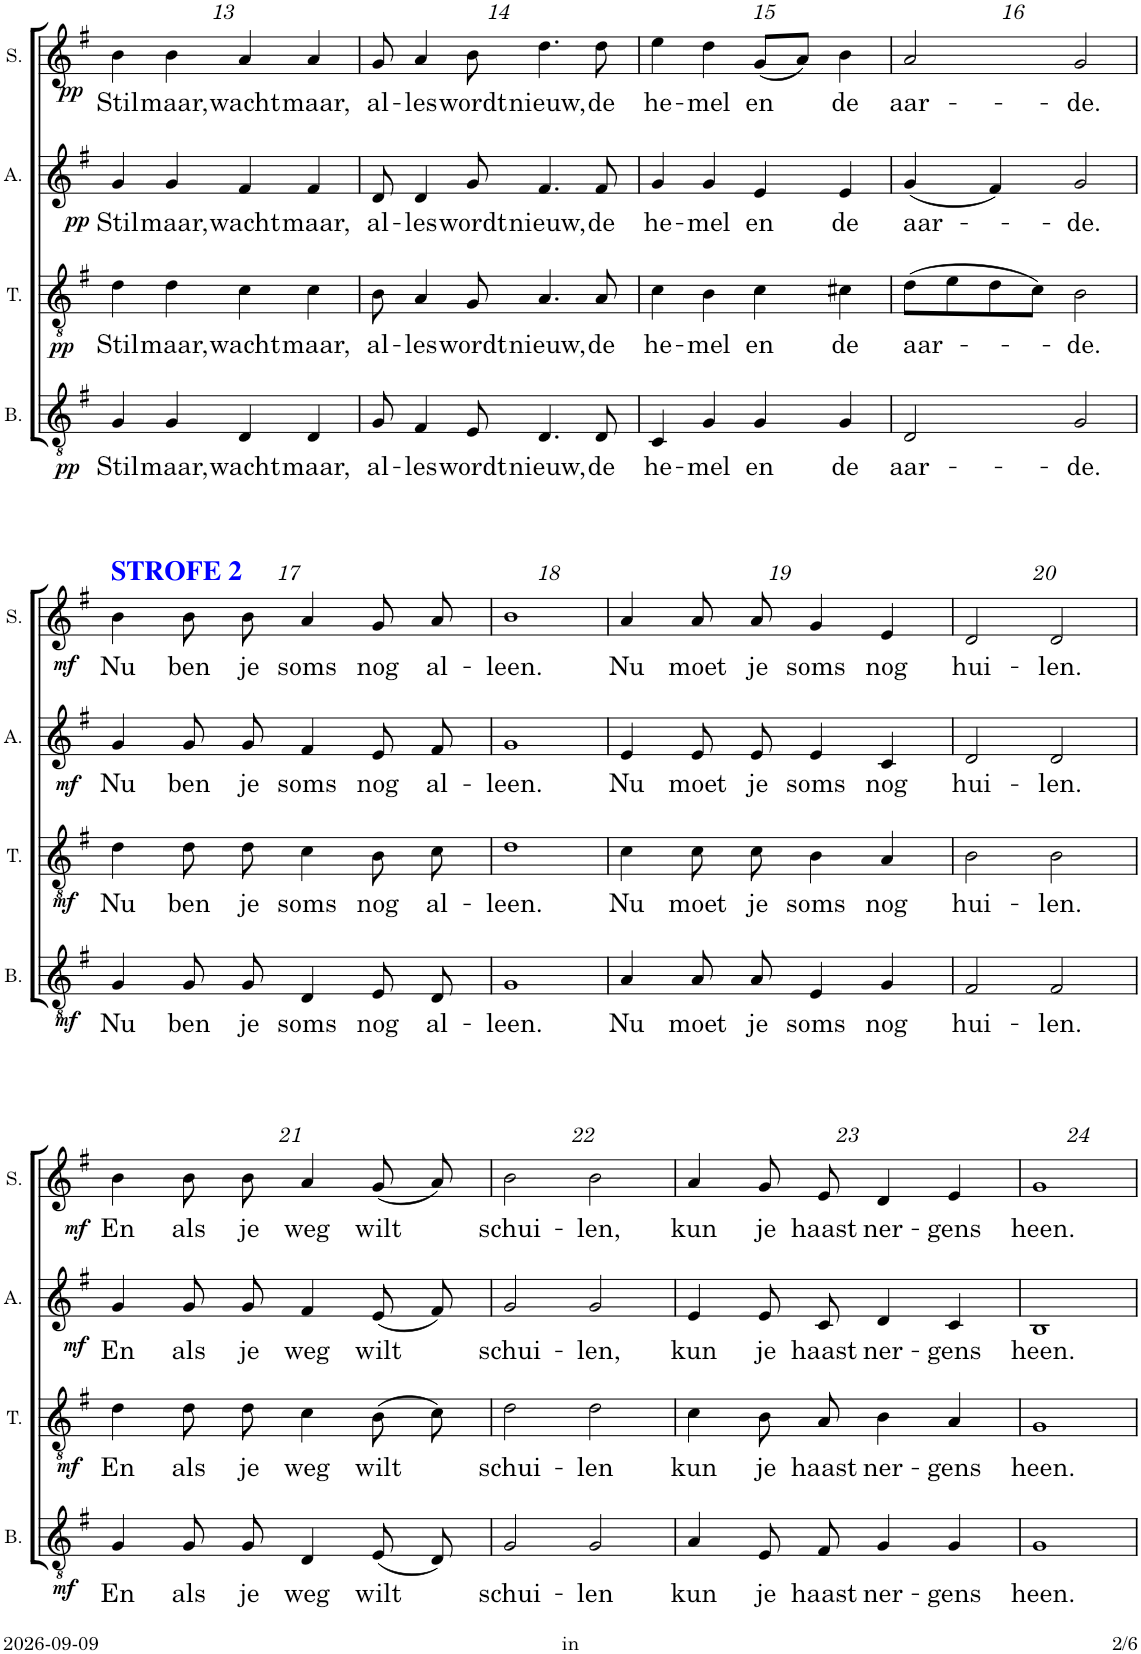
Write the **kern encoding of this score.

**kern	**text	**dynam	**kern	**text	**dynam	**kern	**text	**dynam	**kern	**text	**dynam
*part4	*part4	*part4	*part3	*part3	*part3	*part2	*part2	*part2	*part1	*part1	*part1
*staff4	*staff4	*staff4	*staff3	*staff3	*staff3	*staff2	*staff2	*staff2	*staff1	*staff1	*staff1
*I"Bass	*	*	*I"Tenor	*	*	*I"Alto	*	*	*I"Soprano	*	*
*I'B.	*	*	*I'T.	*	*	*I'A.	*	*	*I'S.	*	*
!!LO:PB:g=z
*clefGv2	*	*	*clefGv2	*	*	*clefG2	*	*	*clefG2	*	*
*k[f#]	*	*	*k[f#]	*	*	*k[f#]	*	*	*k[f#]	*	*
*M2/2	*	*	*M2/2	*	*	*M2/2	*	*	*M2/2	*	*
*met(c|)	*	*	*met(c|)	*	*	*met(c|)	*	*	*met(c|)	*	*
=13	=13	=13	=13	=13	=13	=13	=13	=13	=13	=13	=13
!	!LO:LY:b	!LO:DY:b	!	!LO:LY:b	!LO:DY:b	!	!LO:LY:b	!LO:DY:b	!	!LO:LY:b	!LO:DY:b
4G/	Stil	pp	4d\	Stil	pp	4g/	Stil	pp	4b\	Stil	pp
!	!LO:LY:b	!	!	!LO:LY:b	!	!	!LO:LY:b	!	!	!LO:LY:b	!
4G/	maar,	.	4d\	maar,	.	4g/	maar,	.	4b\	maar,	.
!	!LO:LY:b	!	!	!LO:LY:b	!	!	!LO:LY:b	!	!	!LO:LY:b	!
4D/	wacht	.	4c\	wacht	.	4f#/	wacht	.	4a/	wacht	.
!	!LO:LY:b	!	!	!LO:LY:b	!	!	!LO:LY:b	!	!	!LO:LY:b	!
4D/	maar,	.	4c\	maar,	.	4f#/	maar,	.	4a/	maar,	.
=14	=14	=14	=14	=14	=14	=14	=14	=14	=14	=14	=14
!	!LO:LY:b	!	!	!LO:LY:b	!	!	!LO:LY:b	!	!	!LO:LY:b	!
8G/	al-	.	8B\	al-	.	8d/	al-	.	8g/	al-	.
!	!LO:LY:b	!	!	!LO:LY:b	!	!	!LO:LY:b	!	!	!LO:LY:b	!
4F#/	-les	.	4A/	-les	.	4d/	-les	.	4a/	-les	.
!	!LO:LY:b	!	!	!LO:LY:b	!	!	!LO:LY:b	!	!	!LO:LY:b	!
8E/	wordt	.	8G/	wordt	.	8g/	wordt	.	8b\	wordt	.
!	!LO:LY:b	!	!	!LO:LY:b	!	!	!LO:LY:b	!	!	!LO:LY:b	!
4.D/	nieuw,	.	4.A/	nieuw,	.	4.f#/	nieuw,	.	4.dd\	nieuw,	.
!	!LO:LY:b	!	!	!LO:LY:b	!	!	!LO:LY:b	!	!	!LO:LY:b	!
8D/	de	.	8A/	de	.	8f#/	de	.	8dd\	de	.
=15	=15	=15	=15	=15	=15	=15	=15	=15	=15	=15	=15
!	!LO:LY:b	!	!	!LO:LY:b	!	!	!LO:LY:b	!	!	!LO:LY:b	!
4C/	he-	.	4c\	he-	.	4g/	he-	.	4ee\	he-	.
!	!LO:LY:b	!	!	!LO:LY:b	!	!	!LO:LY:b	!	!	!LO:LY:b	!
4G/	-mel	.	4B\	-mel	.	4g/	-mel	.	4dd\	-mel	.
!	!LO:LY:b	!	!	!LO:LY:b	!	!	!LO:LY:b	!	!	!LO:LY:b	!
4G/	en	.	4c\	en	.	4e/	en	.	(8g/L	en	.
.	.	.	.	.	.	.	.	.	8a/J)	.	.
!	!LO:LY:b	!	!	!LO:LY:b	!	!	!LO:LY:b	!	!	!LO:LY:b	!
4G/	-de	.	4c#X\	-de	.	4e/	-de	.	4b\	-de	.
=16	=16	=16	=16	=16	=16	=16	=16	=16	=16	=16	=16
!	!LO:LY:b	!	!	!LO:LY:b	!	!	!LO:LY:b	!	!	!LO:LY:b	!
2D/	aar-	.	(8d\L	aar-	.	(4g/	aar-	.	2a/	aar-	.
.	.	.	8e\	.	.	.	.	.	.	.	.
.	.	.	8d\	.	.	4f#/)	.	.	.	.	.
.	.	.	8c\J)	.	.	.	.	.	.	.	.
!	!LO:LY:b	!	!	!LO:LY:b	!	!	!LO:LY:b	!	!	!LO:LY:b	!
2G/	-de.	.	2B\	-de.	.	2g/	-de.	.	2g/	-de.	.
!!LO:LB:g=z
=17	=17	=17	=17	=17	=17	=17	=17	=17	=17	=17	=17
!	!	!	!	!	!	!	!	!	!LO:TX:a:B:color=#0000FF:t=STROFE 2	!	!
!	!LO:LY:b	!LO:DY:b	!	!LO:LY:b	!LO:DY:b	!	!LO:LY:b	!LO:DY:b	!	!LO:LY:b	!LO:DY:b
4G/	Nu	mf	4d\	Nu	mf	4g/	Nu	mf	4b\	Nu	mf
!	!LO:LY:b	!	!	!LO:LY:b	!	!	!LO:LY:b	!	!	!LO:LY:b	!
8G/L	ben	.	8d\	ben	.	8g/L	ben	.	8b\	ben	.
!	!LO:LY:b	!	!	!LO:LY:b	!	!	!LO:LY:b	!	!	!LO:LY:b	!
8G/J	je	.	8d\	je	.	8g/J	je	.	8b\	je	.
!	!LO:LY:b	!	!	!LO:LY:b	!	!	!LO:LY:b	!	!	!LO:LY:b	!
4D/	soms	.	4c\	soms	.	4f#/	soms	.	4a/	soms	.
!	!LO:LY:b	!	!	!LO:LY:b	!	!	!LO:LY:b	!	!	!LO:LY:b	!
8E/L	nog	.	8B\	nog	.	8e/L	nog	.	8g/	nog	.
!	!LO:LY:b	!	!	!LO:LY:b	!	!	!LO:LY:b	!	!	!LO:LY:b	!
8D/J	al-	.	8c\	al-	.	8f#/J	al-	.	8a/	al-	.
=18	=18	=18	=18	=18	=18	=18	=18	=18	=18	=18	=18
!	!LO:LY:b	!	!	!LO:LY:b	!	!	!LO:LY:b	!	!	!LO:LY:b	!
1G	-leen.	.	1d	-leen.	.	1g	-leen.	.	1b	-leen.	.
=19	=19	=19	=19	=19	=19	=19	=19	=19	=19	=19	=19
!	!LO:LY:b	!	!	!LO:LY:b	!	!	!LO:LY:b	!	!	!LO:LY:b	!
4A/	Nu	.	4c\	Nu	.	4e/	Nu	.	4a/	Nu	.
!	!LO:LY:b	!	!	!LO:LY:b	!	!	!LO:LY:b	!	!	!LO:LY:b	!
8A/L	moet	.	8c\	moet	.	8e/L	moet	.	8a/	moet	.
!	!LO:LY:b	!	!	!LO:LY:b	!	!	!LO:LY:b	!	!	!LO:LY:b	!
8A/J	je	.	8c\	je	.	8e/J	je	.	8a/	je	.
!	!LO:LY:b	!	!	!LO:LY:b	!	!	!LO:LY:b	!	!	!LO:LY:b	!
4E/	soms	.	4B\	soms	.	4e/	soms	.	4g/	soms	.
!	!LO:LY:b	!	!	!LO:LY:b	!	!	!LO:LY:b	!	!	!LO:LY:b	!
4G/	nog	.	4A/	nog	.	4c/	nog	.	4e/	nog	.
=20	=20	=20	=20	=20	=20	=20	=20	=20	=20	=20	=20
!	!LO:LY:b	!	!	!LO:LY:b	!	!	!LO:LY:b	!	!	!LO:LY:b	!
2F#/	hui-	.	2B\	hui-	.	2d/	hui-	.	2d/	hui-	.
!	!LO:LY:b	!	!	!LO:LY:b	!	!	!LO:LY:b	!	!	!LO:LY:b	!
2F#/	-len.	.	2B\	-len.	.	2d/	-len.	.	2d/	-len.	.
!!LO:LB:g=z
=21	=21	=21	=21	=21	=21	=21	=21	=21	=21	=21	=21
!	!LO:LY:b	!LO:DY:b	!	!LO:LY:b	!LO:DY:b	!	!LO:LY:b	!LO:DY:b	!	!LO:LY:b	!LO:DY:b
4G/	En	mf	4d\	En	mf	4g/	En	mf	4b\	En	mf
!	!LO:LY:b	!	!	!LO:LY:b	!	!	!LO:LY:b	!	!	!LO:LY:b	!
8G/L	als	.	8d\	als	.	8g/L	als	.	8b\	als	.
!	!LO:LY:b	!	!	!LO:LY:b	!	!	!LO:LY:b	!	!	!LO:LY:b	!
8G/J	je	.	8d\	je	.	8g/J	je	.	8b\	je	.
!	!LO:LY:b	!	!	!LO:LY:b	!	!	!LO:LY:b	!	!	!LO:LY:b	!
4D/	weg	.	4c\	weg	.	4f#/	weg	.	4a/	weg	.
!	!LO:LY:b	!	!	!LO:LY:b	!	!	!LO:LY:b	!	!	!LO:LY:b	!
(8E/L	wilt	.	(8B\	wilt	.	(8e/L	wilt	.	(8g/	wilt	.
8D/J)	.	.	8c\)	.	.	8f#/J)	.	.	8a/)	.	.
=22	=22	=22	=22	=22	=22	=22	=22	=22	=22	=22	=22
!	!LO:LY:b	!	!	!LO:LY:b	!	!	!LO:LY:b	!	!	!LO:LY:b	!
2G/	schui-	.	2d\	schui-	.	2g/	schui-	.	2b\	schui-	.
!	!LO:LY:b	!	!	!LO:LY:b	!	!	!LO:LY:b	!	!	!LO:LY:b	!
2G/	-len	.	2d\	-len	.	2g/	-len,	.	2b\	-len,	.
=23	=23	=23	=23	=23	=23	=23	=23	=23	=23	=23	=23
!	!LO:LY:b	!	!	!LO:LY:b	!	!	!LO:LY:b	!	!	!LO:LY:b	!
4A/	kun	.	4c\	kun	.	4e/	kun	.	4a/	kun	.
!	!LO:LY:b	!	!	!LO:LY:b	!	!	!LO:LY:b	!	!	!LO:LY:b	!
8E/L	je	.	8B\	je	.	8e/L	je	.	8g/	je	.
!	!LO:LY:b	!	!	!LO:LY:b	!	!	!LO:LY:b	!	!	!LO:LY:b	!
8F#/J	haast	.	8A/	haast	.	8c/J	haast	.	8e/	haast	.
!	!LO:LY:b	!	!	!LO:LY:b	!	!	!LO:LY:b	!	!	!LO:LY:b	!
4G/	ner-	.	4B\	ner-	.	4d/	ner-	.	4d/	ner-	.
!	!LO:LY:b	!	!	!LO:LY:b	!	!	!LO:LY:b	!	!	!LO:LY:b	!
4G/	-gens	.	4A/	-gens	.	4c/	-gens	.	4e/	-gens	.
=24	=24	=24	=24	=24	=24	=24	=24	=24	=24	=24	=24
!	!LO:LY:b	!	!	!LO:LY:b	!	!	!LO:LY:b	!	!	!LO:LY:b	!
1G	heen.	.	1G	heen.	.	1B	heen.	.	1g	heen.	.
=	=	=	=	=	=	=	=	=	=	=	=
*-	*-	*-	*-	*-	*-	*-	*-	*-	*-	*-	*-
